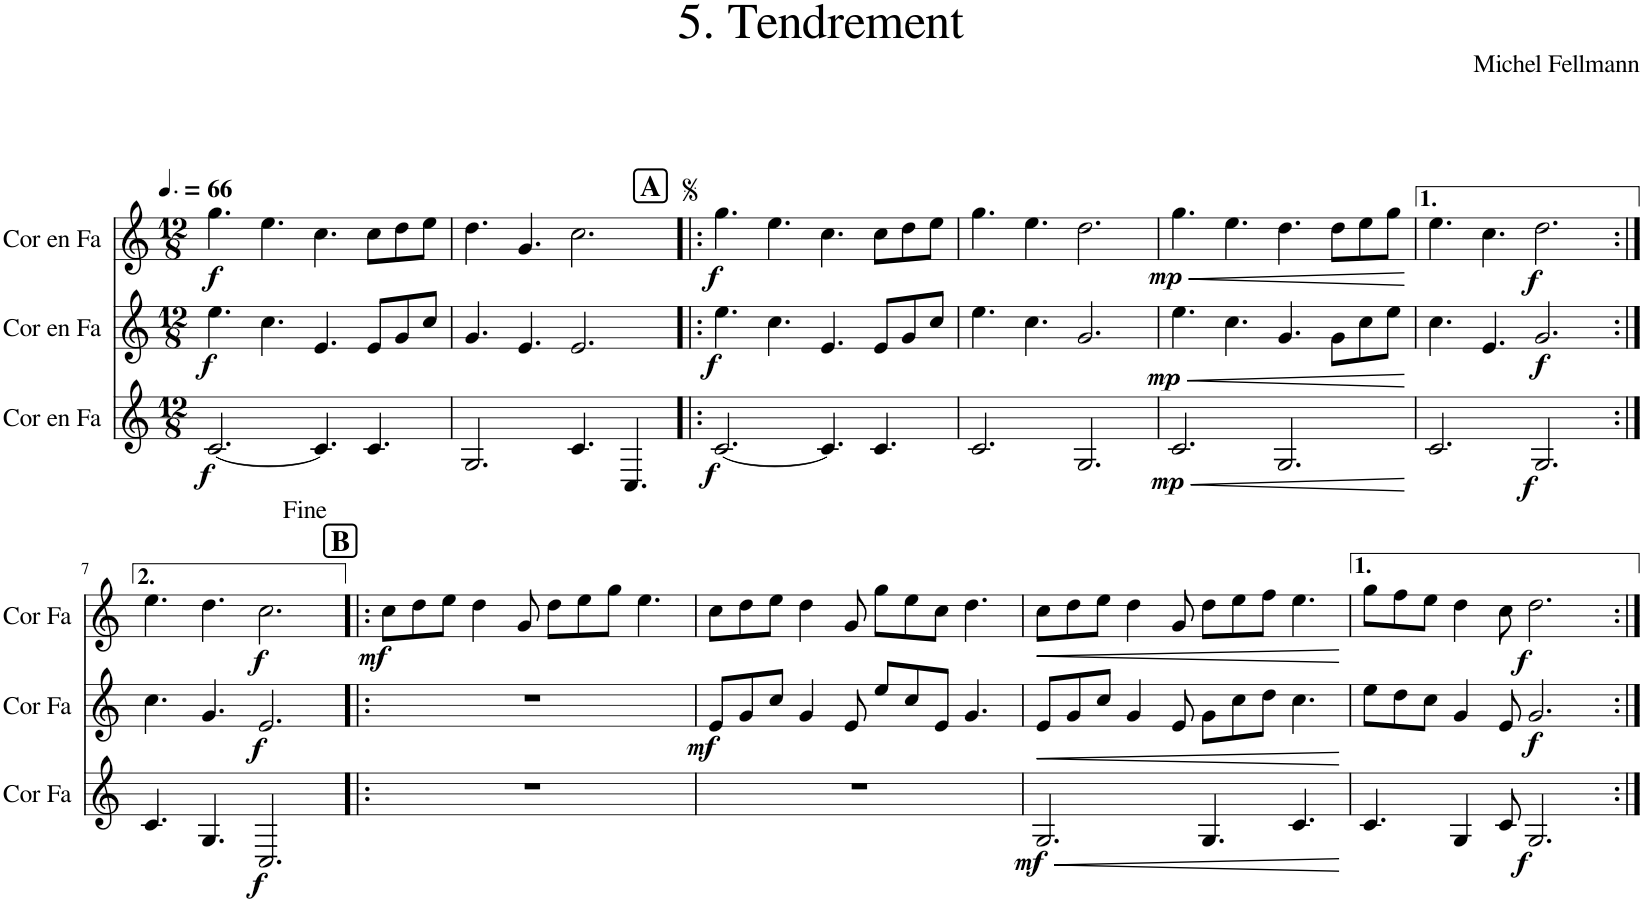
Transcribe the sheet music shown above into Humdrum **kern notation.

**kern	**dynam	**kern	**dynam	**kern	**dynam
*part3	*part3	*part2	*part2	*part1	*part1
*staff3	*staff3	*staff2	*staff2	*staff1	*staff1
*I"Cor en Fa	*	*I"Cor en Fa	*	*I"Cor en Fa	*
*I'Cor Fa	*	*I'Cor Fa	*	*I'Cor Fa	*
*clefG2	*	*clefG2	*	*clefG2	*
*Trd4c7	*	*Trd4c7	*	*Trd4c7	*
*k[]	*	*k[]	*	*k[]	*
*M12/8	*	*M12/8	*	*M12/8	*
*MM99	*	*MM99	*	*MM99	*
=1	=1	=1	=1	=1	=1
!	!LO:DY:b	!	!LO:DY:b	!	!LO:DY:b
[2.c/	f	4.ee\	f	4.gg\	f
.	.	4.cc\	.	4.ee\	.
4.c/]	.	4.e/	.	4.cc\	.
4.c/	.	8e/L	.	8cc\L	.
.	.	8g/	.	8dd\	.
.	.	8cc/J	.	8ee\J	.
=2	=2	=2	=2	=2	=2
2.G/	.	4.g/	.	4.dd\	.
.	.	4.e/	.	4.g/	.
4.c/	.	2.e/	.	2.cc\	.
4.C/	.	.	.	.	.
!!LO:REH:place=s1:a:B:cj:fs=14:t=A
=3!|:	=3!|:	=3!|:	=3!|:	=3!|:	=3!|:
!	!LO:DY:b	!	!LO:DY:b	!	!LO:DY:b
[2.c/	f	4.ee\	f	4.gg\	f
.	.	4.cc\	.	4.ee\	.
4.c/]	.	4.e/	.	4.cc\	.
4.c/	.	8e/L	.	8cc\L	.
.	.	8g/	.	8dd\	.
.	.	8cc/J	.	8ee\J	.
=4	=4	=4	=4	=4	=4
2.c/	.	4.ee\	.	4.gg\	.
.	.	4.cc\	.	4.ee\	.
2.G/	.	2.g/	.	2.dd\	.
=5	=5	=5	=5	=5	=5
!	!LO:HP:b	!	!LO:HP:b	!	!LO:HP:b
!	!LO:DY:n=1:b	!	!LO:DY:n=1:b	!	!LO:DY:n=1:b
2.c/	< mp	4.ee\	< mp	4.gg\	< mp
.	.	4.cc\	.	4.ee\	.
2.G/	.	4.g/	.	4.dd\	.
.	.	8g\L	.	8dd\L	.
.	.	8cc\	.	8ee\	.
.	.	8ee\J	.	8gg\J	.
.	[	.	[	.	[
=6	=6	=6	=6	=6	=6
2.c/	.	4.cc\	.	4.ee\	.
.	.	4.e/	.	4.cc\	.
!	!LO:DY:b	!	!LO:DY:b	!	!LO:DY:b
2.G/	f	2.g/	f	2.dd\	f
!!LO:LB:g=z
=7:|!	=7:|!	=7:|!	=7:|!	=7:|!	=7:|!
4.c/	.	4.cc\	.	4.ee\	.
4.G/	.	4.g/	.	4.dd\	.
!	!LO:DY:b	!	!LO:DY:b	!	!LO:DY:b
2.C/	f	2.e/	f	2.cc\	f
!!LO:REH:place=s1:a:B:cj:fs=14:t=B
=8!|:	=8!|:	=8!|:	=8!|:	=8!|:	=8!|:
!	!	!	!	!	!LO:DY:b
1.r	.	1.r	.	8cc\L	mf
.	.	.	.	8dd\	.
.	.	.	.	8ee\J	.
.	.	.	.	4dd\	.
.	.	.	.	8g/	.
.	.	.	.	8dd\L	.
.	.	.	.	8ee\	.
.	.	.	.	8gg\J	.
.	.	.	.	4.ee\	.
=9	=9	=9	=9	=9	=9
!	!	!	!LO:DY:b	!	!
1.r	.	8e/L	mf	8cc\L	.
.	.	8g/	.	8dd\	.
.	.	8cc/J	.	8ee\J	.
.	.	4g/	.	4dd\	.
.	.	8e/	.	8g/	.
.	.	8ee/L	.	8gg\L	.
.	.	8cc/	.	8ee\	.
.	.	8e/J	.	8cc\J	.
.	.	4.g/	.	4.dd\	.
=10	=10	=10	=10	=10	=10
!	!LO:HP:b	!	!LO:HP:b	!	!LO:HP:b
!	!LO:DY:n=1:b	!	!	!	!
2.G/	< mf	8e/L	<	8cc\L	<
.	.	8g/	.	8dd\	.
.	.	8cc/J	.	8ee\J	.
.	.	4g/	.	4dd\	.
.	.	8e/	.	8g/	.
4.G/	.	8g\L	.	8dd\L	.
.	.	8cc\	.	8ee\	.
.	.	8dd\J	.	8ff\J	.
4.c/	.	4.cc\	.	4.ee\	.
.	[	.	[	.	[
=11	=11	=11	=11	=11	=11
4.c/	.	8ee\L	.	8gg\L	.
.	.	8dd\	.	8ff\	.
.	.	8cc\J	.	8ee\J	.
4G/	.	4g/	.	4dd\	.
8c/	.	8e/	.	8cc\	.
!	!LO:DY:b	!	!LO:DY:b	!	!LO:DY:b
2.G/	f	2.g/	f	2.dd\	f
=:|!	=:|!	=:|!	=:|!	=:|!	=:|!
*-	*-	*-	*-	*-	*-
